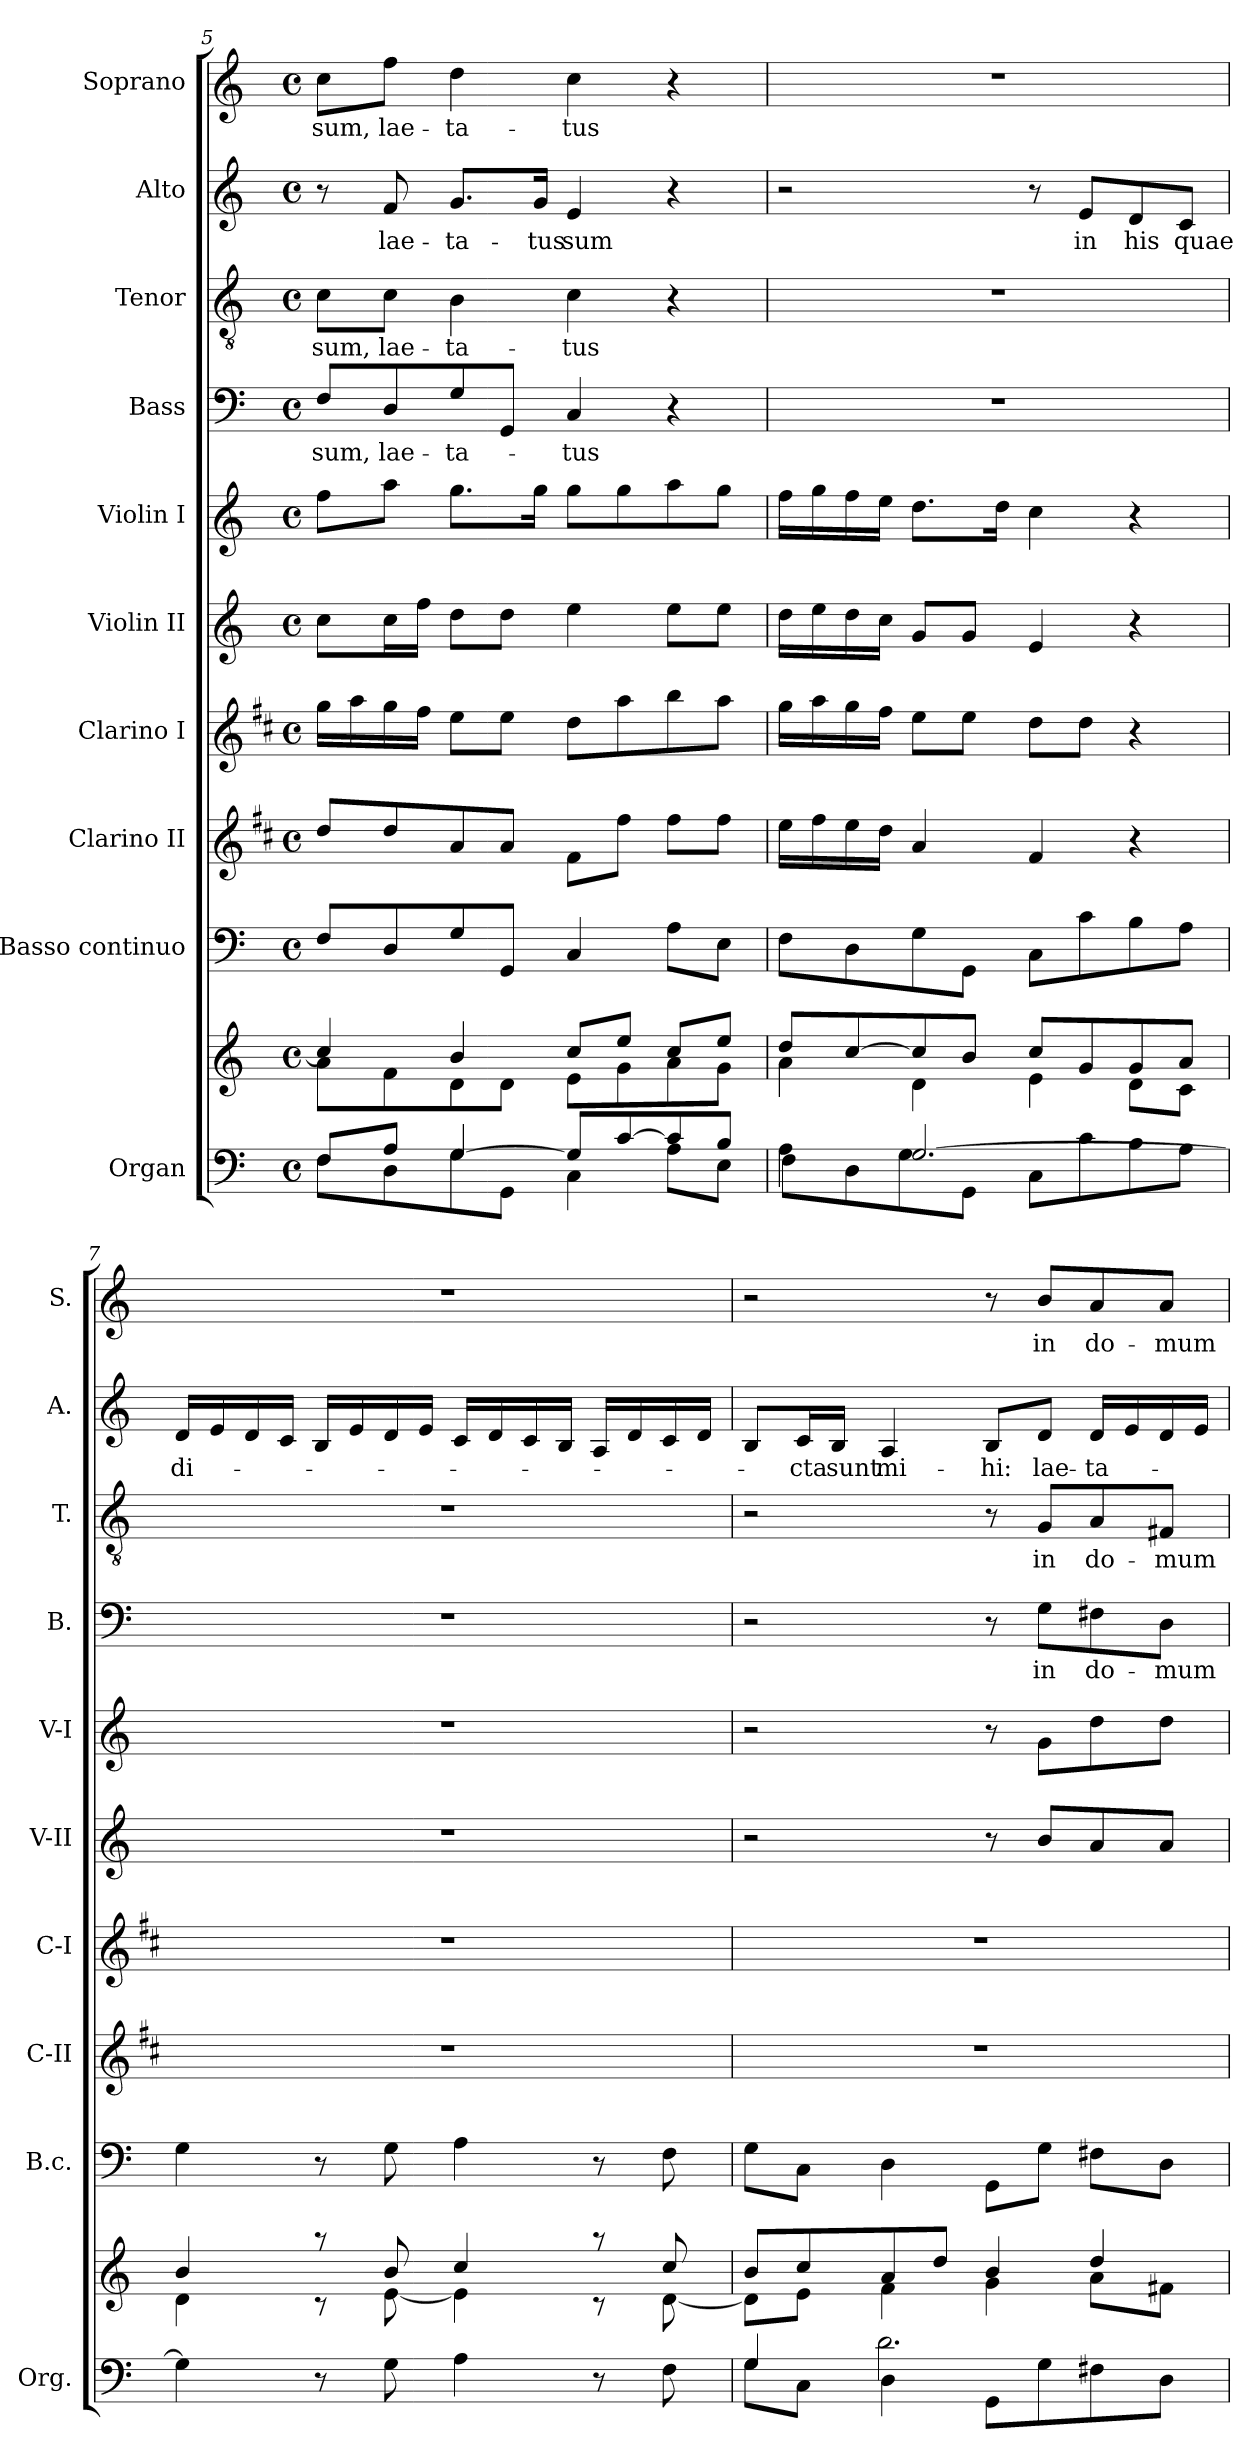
**kern	**kern	**kern	**kern	**kern	**kern	**kern	**kern	**text	**kern	**text	**kern	**text	**kern	**text
*part10	*part10	*part9	*part8	*part7	*part6	*part5	*part4	*part4	*part3	*part3	*part2	*part2	*part1	*part1
*staff11	*staff10	*staff9	*staff8	*staff7	*staff6	*staff5	*staff4	*staff4	*staff3	*staff3	*staff2	*staff2	*staff1	*staff1
*I"Organ	*	*I"Basso  continuo	*I"Clarino II	*I"Clarino I	*I"Violin II	*I"Violin I	*I"Bass	*	*I"Tenor	*	*I"Alto	*	*I"Soprano	*
*I'Org.	*	*I'B.c.	*I'C-II	*I'C-I	*I'V-II	*I'V-I	*I'B.	*	*I'T.	*	*I'A.	*	*I'S.	*
!!LO:PB:g=z
*clefF4	*clefG2	*clefF4	*clefG2	*clefG2	*clefG2	*clefG2	*clefF4	*	*clefGv2	*	*clefG2	*	*clefG2	*
*	*	*	*ITrd1c2	*ITrd1c2	*	*	*	*	*	*	*	*	*	*
*k[]	*k[]	*k[]	*k[]	*k[]	*k[]	*k[]	*k[]	*	*k[]	*	*k[]	*	*k[]	*
*C:	*C:	*C:	*C:	*C:	*C:	*C:	*C:	*	*C:	*	*C:	*	*C:	*
*M4/4	*M4/4	*M4/4	*M4/4	*M4/4	*M4/4	*M4/4	*M4/4	*	*M4/4	*	*M4/4	*	*M4/4	*
*met(c)	*met(c)	*met(c)	*met(c)	*met(c)	*met(c)	*met(c)	*met(c)	*	*met(c)	*	*met(c)	*	*met(c)	*
=5	=5	=5	=5	=5	=5	=5	=5	=5	=5	=5	=5	=5	=5	=5
*^	*^	*	*	*	*	*	*	*	*	*	*	*	*	*
!	!	!	!	!	!	!	!	!	!	!LO:LY:b	!	!LO:LY:b	!	!	!	!LO:LY:b
8F/L	8F\L	4cc/]	8a\L	8F/L	8cc/L	16ff\LL	8cc\L	8ff\L	8F/L	sum,	8c\L	sum,	8r	.	8cc\L	sum,
.	.	.	.	.	.	16gg\	.	.	.	.	.	.	.	.	.	.
!	!	!	!	!	!	!	!	!	!	!LO:LY:b	!	!LO:LY:b	!	!LO:LY:b	!	!LO:LY:b
8A/J	8D\	.	8f\	8D/	8cc/	16ff\	16cc\L	8aa\J	8D/	lae-	8c\J	lae-	8f/	lae-	8ff\J	lae-
.	.	.	.	.	.	16ee\JJ	16ff\JJ	.	.	.	.	.	.	.	.	.
!	!	!	!	!	!	!	!	!	!	!LO:LY:b	!	!LO:LY:b	!	!LO:LY:b	!	!LO:LY:b
[>4G/	8G\	4b/	8d\	8G/	8g/	8dd\L	8dd\L	8.gg\L	8G/	-ta-	4B\	-ta-	8.g/L	-ta-	4dd\	-ta-
.	8GG\J	.	8d\J	8GG/J	8g/J	8dd\J	8dd\J	.	8GG/J	.	.	.	.	.	.	.
!	!	!	!	!	!	!	!	!	!	!	!	!	!	!LO:LY:b	!	!
.	.	.	.	.	.	.	.	16gg\Jk	.	.	.	.	16g/Jk	-tus	.	.
!	!	!	!	!	!	!	!	!	!	!LO:LY:b	!	!LO:LY:b	!	!LO:LY:b	!	!LO:LY:b
8G/L]	4C\	8cc/L	8e\L	4C/	8e\L	8cc\L	4ee\	8gg\L	4C/	-tus	4c\	-tus	4e/	sum	4cc\	-tus
[>8c/	.	8ee/J	8g\	.	8ee\J	8gg\	.	8gg\	.	.	.	.	.	.	.	.
8c/]	8A\L	8cc/L	8a\	8A\L	8ee\L	8aa\	8ee\L	8aa\	4r	.	4r	.	4r	.	4r	.
8B/J	8E\J	8ee/J	8g\J	8E\J	8ee\J	8gg\J	8ee\J	8gg\J	.	.	.	.	.	.	.	.
=6	=6	=6	=6	=6	=6	=6	=6	=6	=6	=6	=6	=6	=6	=6	=6	=6
4A\	8F\L	8dd/L	4a\	8F\L	16dd\LL	16ff\LL	16dd\LL	16ff\LL	1r	.	1r	.	2r	.	1r	.
.	.	.	.	.	16ee\	16gg\	16ee\	16gg\	.	.	.	.	.	.	.	.
.	8D\	[>8cc/	.	8D\	16dd\	16ff\	16dd\	16ff\	.	.	.	.	.	.	.	.
.	.	.	.	.	16cc\JJ	16ee\JJ	16cc\JJ	16ee\JJ	.	.	.	.	.	.	.	.
[>2.G/	8G\	8cc/]	4d\	8G\	4g/	8dd\L	8g/L	8.dd\L	.	.	.	.	.	.	.	.
.	8GG\J	8b/J	.	8GG\J	.	8dd\J	8g/J	.	.	.	.	.	.	.	.	.
.	.	.	.	.	.	.	.	16dd\Jk	.	.	.	.	.	.	.	.
.	8C\L	8cc/L	4e\	8C\L	4e/	8cc\L	4e/	4cc\	.	.	.	.	8r	.	.	.
!	!	!	!	!	!	!	!	!	!	!	!	!	!	!LO:LY:b	!	!
.	8c\	8g/	.	8c\	.	8cc\J	.	.	.	.	.	.	8e/L	in	.	.
!	!	!	!	!	!	!	!	!	!	!	!	!	!	!LO:LY:b	!	!
.	8B\	8g/	8d\L	8B\	4r	4r	4r	4r	.	.	.	.	8d/	his	.	.
!	!	!	!	!	!	!	!	!	!	!	!	!	!	!LO:LY:b	!	!
.	8A\J	8a/J	8c\J	8A\J	.	.	.	.	.	.	.	.	8c/J	quae	.	.
=7	=7	=7	=7	=7	=7	=7	=7	=7	=7	=7	=7	=7	=7	=7	=7	=7
!	!	!	!	!	!	!	!	!	!	!	!	!	!	!LO:LY:b	!	!
*v	*v	*	*	*	*	*	*	*	*	*	*	*	*	*	*	*
4G\]	4b/	4d\	4G\	1r	1r	1r	1r	1r	.	1r	.	16d/LL	di-	1r	.
.	.	.	.	.	.	.	.	.	.	.	.	16e/	.	.	.
.	.	.	.	.	.	.	.	.	.	.	.	16d/	.	.	.
.	.	.	.	.	.	.	.	.	.	.	.	16c/JJ	.	.	.
8r	8raa	8rc	8r	.	.	.	.	.	.	.	.	16B/LL	.	.	.
.	.	.	.	.	.	.	.	.	.	.	.	16e/	.	.	.
8G\	8b/	[<8e\	8G\	.	.	.	.	.	.	.	.	16d/	.	.	.
.	.	.	.	.	.	.	.	.	.	.	.	16e/JJ	.	.	.
4A\	4cc/	4e\]	4A\	.	.	.	.	.	.	.	.	16c/LL	.	.	.
.	.	.	.	.	.	.	.	.	.	.	.	16d/	.	.	.
.	.	.	.	.	.	.	.	.	.	.	.	16c/	.	.	.
.	.	.	.	.	.	.	.	.	.	.	.	16B/JJ	.	.	.
8r	8raa	8rc	8r	.	.	.	.	.	.	.	.	16A/LL	.	.	.
.	.	.	.	.	.	.	.	.	.	.	.	16d/	.	.	.
8F\	8cc/	[<8d\	8F\	.	.	.	.	.	.	.	.	16c/	.	.	.
.	.	.	.	.	.	.	.	.	.	.	.	16d/JJ	.	.	.
=8	=8	=8	=8	=8	=8	=8	=8	=8	=8	=8	=8	=8	=8	=8	=8
*^	*	*	*	*	*	*	*	*	*	*	*	*	*	*	*
8G\L	4G/	8b/L	8d\L]	8G\L	1r	1r	2r	2r	2r	.	2r	.	8B/L	.	2r	.
!	!	!	!	!	!	!	!	!	!	!	!	!	!	!LO:LY:b	!	!
8C\J	.	8cc/	8e\J	8C\J	.	.	.	.	.	.	.	.	16c/L	-cta	.	.
!	!	!	!	!	!	!	!	!	!	!	!	!	!	!LO:LY:b	!	!
.	.	.	.	.	.	.	.	.	.	.	.	.	16B/JJ	sunt	.	.
!	!	!	!	!	!	!	!	!	!	!	!	!	!	!LO:LY:b	!	!
4D\	2.d\	8a/	4f\	4D\	.	.	.	.	.	.	.	.	4A/	mi-	.	.
.	.	8dd/J	.	.	.	.	.	.	.	.	.	.	.	.	.	.
!	!	!	!	!	!	!	!	!	!	!	!	!	!	!LO:LY:b	!	!
8GG\L	.	4b/	4g\	8GG\L	.	.	8r	8r	8r	.	8r	.	8B/L	-hi:	8r	.
!	!	!	!	!	!	!	!	!	!	!LO:LY:b	!	!LO:LY:b	!	!LO:LY:b	!	!LO:LY:b
8G\	.	.	.	8G\J	.	.	8b/L	8g\L	8G\L	in	8G/L	in	8d/J	lae-	8b/L	in
!	!	!	!	!	!	!	!	!	!	!LO:LY:b	!	!LO:LY:b	!	!LO:LY:b	!	!LO:LY:b
8F#X\	.	4dd/	8a\L	8F#X\L	.	.	8a/	8dd\	8F#X\	do-	8A/	do-	16d/LL	-ta-	8a/	do-
.	.	.	.	.	.	.	.	.	.	.	.	.	16e/	.	.	.
!	!	!	!	!	!	!	!	!	!	!LO:LY:b	!	!LO:LY:b	!	!	!	!LO:LY:b
8D\J	.	.	8f#X\J	8D\J	.	.	8a/J	8dd\J	8D\J	-mum	8F#X/J	-mum	16d/	.	8a/J	-mum
.	.	.	.	.	.	.	.	.	.	.	.	.	16e/JJ	.	.	.
*v	*v	*	*	*	*	*	*	*	*	*	*	*	*	*	*	*
*	*v	*v	*	*	*	*	*	*	*	*	*	*	*	*	*
=	=	=	=	=	=	=	=	=	=	=	=	=	=	=
*-	*-	*-	*-	*-	*-	*-	*-	*-	*-	*-	*-	*-	*-	*-
